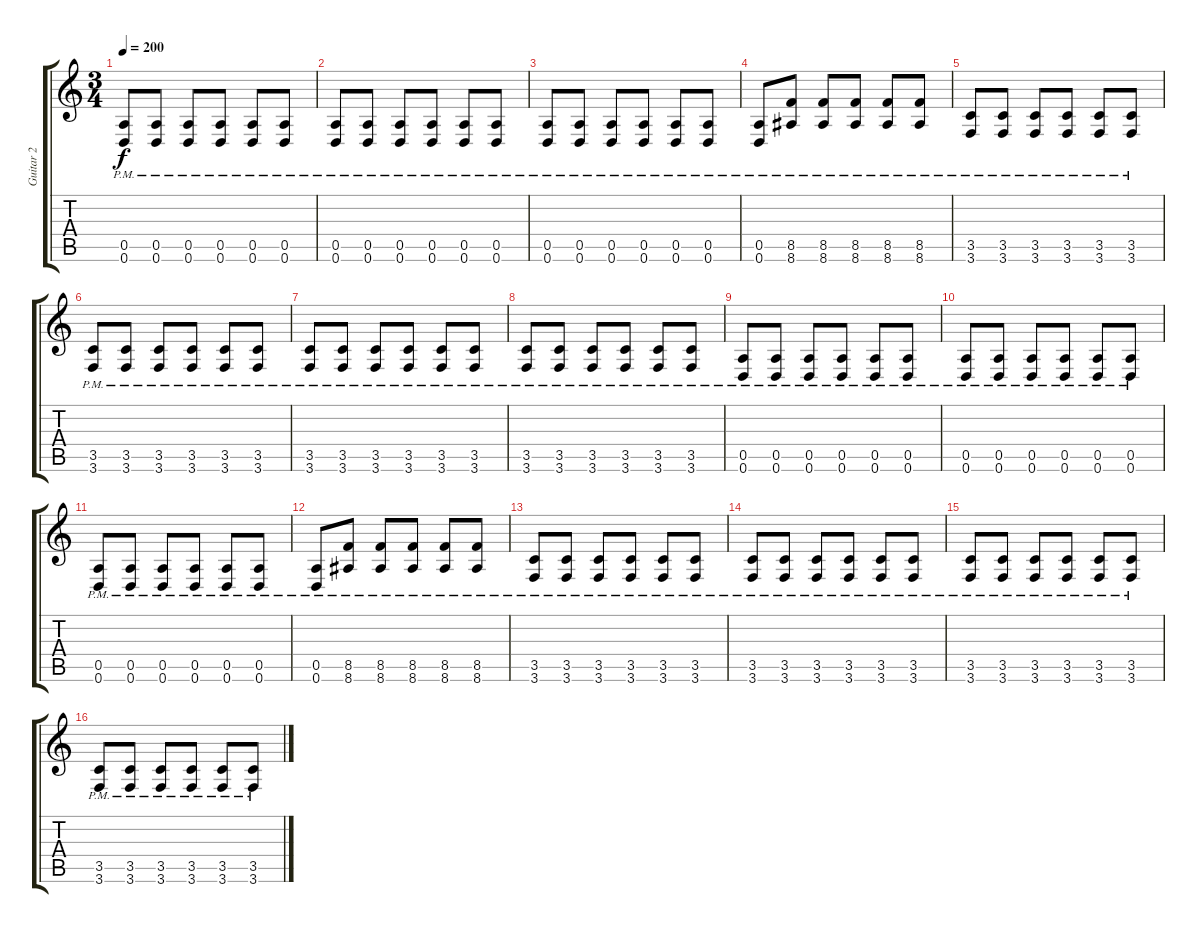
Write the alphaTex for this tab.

\track ("Guitar 2" "Guitar 2") {instrument overdrivenguitar}
\staff {score tabs}
\tuning (E4 B3 G3 D3 A2 D2) {hide}
\ts (3 4)
\tempo 200
\clef g2
\ks c
(0.5{pm} 0.6{pm}).8{dy f} (0.5{pm} 0.6{pm}).8 (0.5{pm} 0.6{pm}).8 (0.5{pm} 0.6{pm}).8 (0.5{pm} 0.6{pm}).8 (0.5{pm} 0.6{pm}).8 |
(0.5{pm} 0.6{pm}).8 (0.5{pm} 0.6{pm}).8 (0.5{pm} 0.6{pm}).8 (0.5{pm} 0.6{pm}).8 (0.5{pm} 0.6{pm}).8 (0.5{pm} 0.6{pm}).8 |
(0.5{pm} 0.6{pm}).8 (0.5{pm} 0.6{pm}).8 (0.5{pm} 0.6{pm}).8 (0.5{pm} 0.6{pm}).8 (0.5{pm} 0.6{pm}).8 (0.5{pm} 0.6{pm}).8 |
(0.5{pm} 0.6{pm}).8 (8.5{pm} 8.6{pm}).8 (8.5{pm} 8.6{pm}).8 (8.5{pm} 8.6{pm}).8 (8.5{pm} 8.6{pm}).8 (8.5{pm} 8.6{pm}).8 |
(3.5{pm} 3.6{pm}).8 (3.5{pm} 3.6{pm}).8 (3.5{pm} 3.6{pm}).8 (3.5{pm} 3.6{pm}).8 (3.5{pm} 3.6{pm}).8 (3.5{pm} 3.6{pm}).8 |
(3.5{pm} 3.6{pm}).8 (3.5{pm} 3.6{pm}).8 (3.5{pm} 3.6{pm}).8 (3.5{pm} 3.6{pm}).8 (3.5{pm} 3.6{pm}).8 (3.5{pm} 3.6{pm}).8 |
(3.5{pm} 3.6{pm}).8 (3.5{pm} 3.6{pm}).8 (3.5{pm} 3.6{pm}).8 (3.5{pm} 3.6{pm}).8 (3.5{pm} 3.6{pm}).8 (3.5{pm} 3.6{pm}).8 |
(3.5{pm} 3.6{pm}).8 (3.5{pm} 3.6{pm}).8 (3.5{pm} 3.6{pm}).8 (3.5{pm} 3.6{pm}).8 (3.5{pm} 3.6{pm}).8 (3.5{pm} 3.6{pm}).8 |
(0.5{pm} 0.6).8 (0.5{pm} 0.6).8 (0.5{pm} 0.6).8 (0.5{pm} 0.6).8 (0.5{pm} 0.6).8 (0.5{pm} 0.6).8 |
(0.5{pm} 0.6).8 (0.5{pm} 0.6).8 (0.5{pm} 0.6).8 (0.5{pm} 0.6).8 (0.5{pm} 0.6).8 (0.5{pm} 0.6).8 |
(0.5{pm} 0.6).8 (0.5{pm} 0.6).8 (0.5{pm} 0.6).8 (0.5{pm} 0.6).8 (0.5{pm} 0.6).8 (0.5{pm} 0.6).8 |
(0.5{pm} 0.6).8 (8.5{pm} 8.6).8 (8.5{pm} 8.6).8 (8.5{pm} 8.6).8 (8.5{pm} 8.6).8 (8.5{pm} 8.6).8 |
(3.5{pm} 3.6{pm}).8 (3.5{pm} 3.6{pm}).8 (3.5{pm} 3.6{pm}).8 (3.5{pm} 3.6{pm}).8 (3.5{pm} 3.6{pm}).8 (3.5{pm} 3.6{pm}).8 |
(3.5{pm} 3.6{pm}).8 (3.5{pm} 3.6{pm}).8 (3.5{pm} 3.6{pm}).8 (3.5{pm} 3.6{pm}).8 (3.5{pm} 3.6{pm}).8 (3.5{pm} 3.6{pm}).8 |
(3.5{pm} 3.6{pm}).8 (3.5{pm} 3.6{pm}).8 (3.5{pm} 3.6{pm}).8 (3.5{pm} 3.6{pm}).8 (3.5{pm} 3.6{pm}).8 (3.5{pm} 3.6{pm}).8 |
(3.5{pm} 3.6{pm}).8 (3.5{pm} 3.6{pm}).8 (3.5{pm} 3.6{pm}).8 (3.5{pm} 3.6{pm}).8 (3.5{pm} 3.6{pm}).8 (3.5{pm} 3.6{pm}).8
